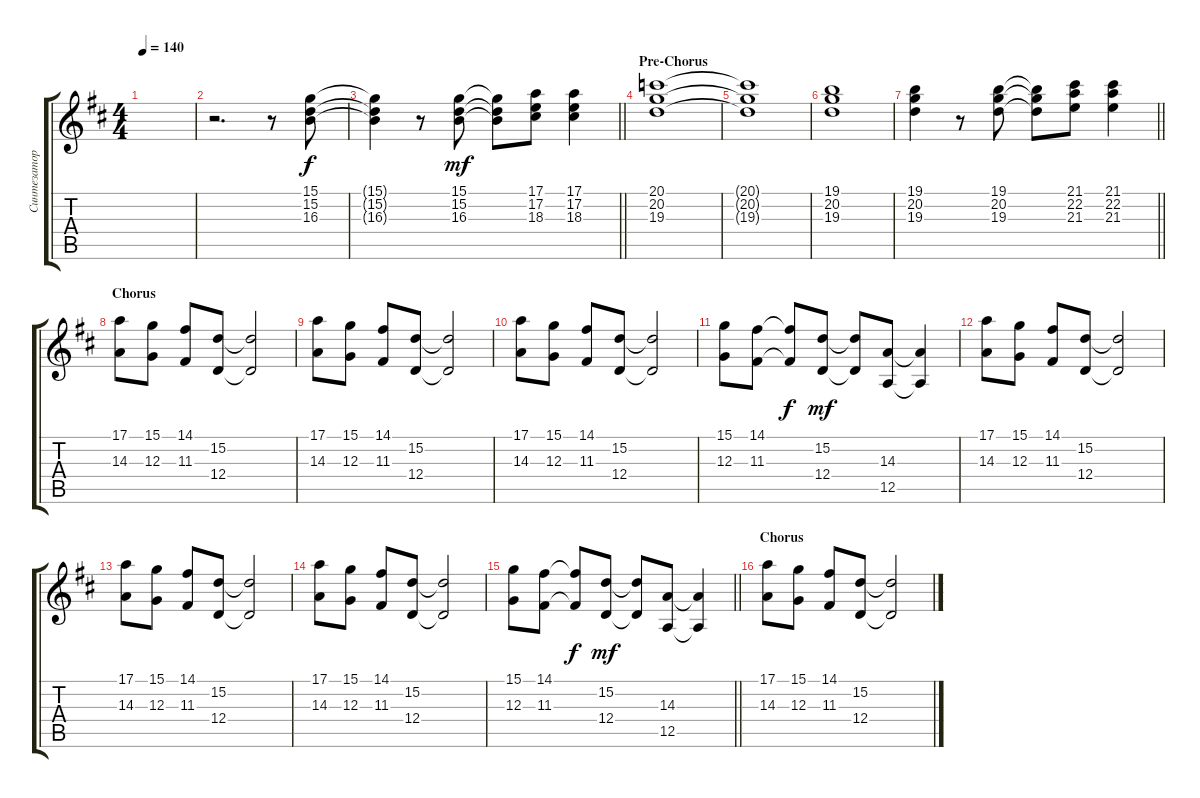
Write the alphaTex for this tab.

\track ("Синтезатор" "Синтезатор") {instrument pad3polysynth}
\staff {score tabs}
\tuning (E4 B3 G3 D3 A2 E2) {hide}
\ts (4 4)
\tempo 140
\clef g2
\ks bminor
|
r.2{d} r.8 (15.1 15.2 16.3).8 |
\barLineRight lightlight
(15.1{t} 15.2{t} 16.3{t}).4{dy f} r.8 (15.1 15.2 16.3).8{dy mf} (15.1{t} 15.2{t} 16.3{t}).8 (17.1 17.2 18.3).8 (17.1 17.2 18.3).4 |
\section ("" "Pre-Chorus")
(20.1 20.2 19.3).1 |
(20.1{t} 20.2{t} 19.3{t}).1 |
(19.1 20.2 19.3).1 |
\barLineRight lightlight
(19.1 20.2 19.3).4 r.8 (19.1 20.2 19.3).8 (19.1{t} 20.2{t} 19.3{t}).8 (21.1 22.2 21.3).8 (21.1 22.2 21.3).4 |
\section ("" "Chorus")
(17.1 14.3).8 (15.1 12.3).8 (14.1 11.3).8 (15.2 12.4).8 (15.2{t} 12.4{t}).2 |
(17.1 14.3).8 (15.1 12.3).8 (14.1 11.3).8 (15.2 12.4).8 (15.2{t} 12.4{t}).2 |
(17.1 14.3).8 (15.1 12.3).8 (14.1 11.3).8 (15.2 12.4).8 (15.2{t} 12.4{t}).2 |
(15.1 12.3).8 (14.1 11.3).8 (14.1{t} 11.3{t}).8{dy f} (15.2 12.4).8{dy mf} (15.2{t} 12.4{t}).8 (14.3 12.5).8 (14.3{t} 12.5{t}).4 |
(17.1 14.3).8 (15.1 12.3).8 (14.1 11.3).8 (15.2 12.4).8 (15.2{t} 12.4{t}).2 |
(17.1 14.3).8 (15.1 12.3).8 (14.1 11.3).8 (15.2 12.4).8 (15.2{t} 12.4{t}).2 |
(17.1 14.3).8 (15.1 12.3).8 (14.1 11.3).8 (15.2 12.4).8 (15.2{t} 12.4{t}).2 |
\barLineRight lightlight
(15.1 12.3).8 (14.1 11.3).8 (14.1{t} 11.3{t}).8{dy f} (15.2 12.4).8{dy mf} (15.2{t} 12.4{t}).8 (14.3 12.5).8 (14.3{t} 12.5{t}).4 |
\section ("" "Chorus")
(17.1 14.3).8 (15.1 12.3).8 (14.1 11.3).8 (15.2 12.4).8 (15.2{t} 12.4{t}).2
